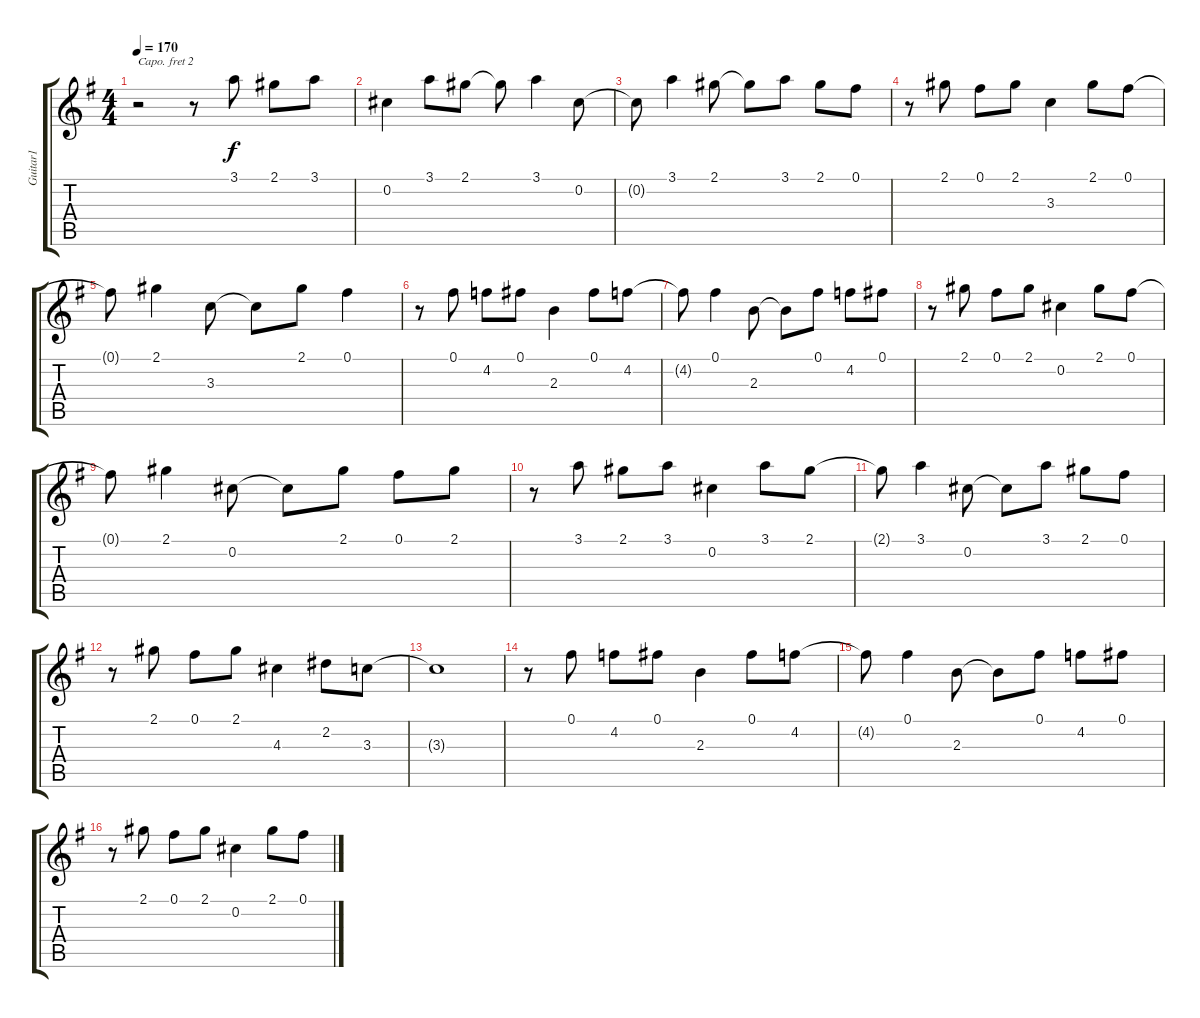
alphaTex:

\track ("Guitar1" "Guitar1") {instrument acousticguitarnylon}
\staff {score tabs}
\capo 2
\tuning (E4 B3 G3 D3 A2 E2) {hide}
\ts (4 4)
\tempo 170
\clef g2
\ks eminor
r.2{dy f} r.8 3.1.8 2.1.8 3.1.8 |
0.2.4 3.1.8 2.1.8 2.1{t}.8 3.1.4 0.2.8 |
0.2{t}.8 3.1.4 2.1.8 2.1{t}.8 3.1.8 2.1.8 0.1.8 |
r.8 2.1.8 0.1.8 2.1.8 3.3.4 2.1.8 0.1.8 |
0.1{t}.8 2.1.4 3.3.8 3.3{t}.8 2.1.8 0.1.4 |
r.8 0.1.8 4.2.8 0.1.8 2.3.4 0.1.8 4.2.8 |
4.2{t}.8 0.1.4 2.3.8 2.3{t}.8 0.1.8 4.2.8 0.1.8 |
r.8 2.1.8 0.1.8 2.1.8 0.2.4 2.1.8 0.1.8 |
0.1{t}.8 2.1.4 0.2.8 0.2{t}.8 2.1.8 0.1.8 2.1.8 |
r.8 3.1.8 2.1.8 3.1.8 0.2.4 3.1.8 2.1.8 |
2.1{t}.8 3.1.4 0.2.8 0.2{t}.8 3.1.8 2.1.8 0.1.8 |
r.8 2.1.8 0.1.8 2.1.8 4.3.4 2.2.8 3.3.8 |
3.3{t}.1 |
r.8 0.1.8 4.2.8 0.1.8 2.3.4 0.1.8 4.2.8 |
4.2{t}.8 0.1.4 2.3.8 2.3{t}.8 0.1.8 4.2.8 0.1.8 |
r.8 2.1.8 0.1.8 2.1.8 0.2.4 2.1.8 0.1.8
